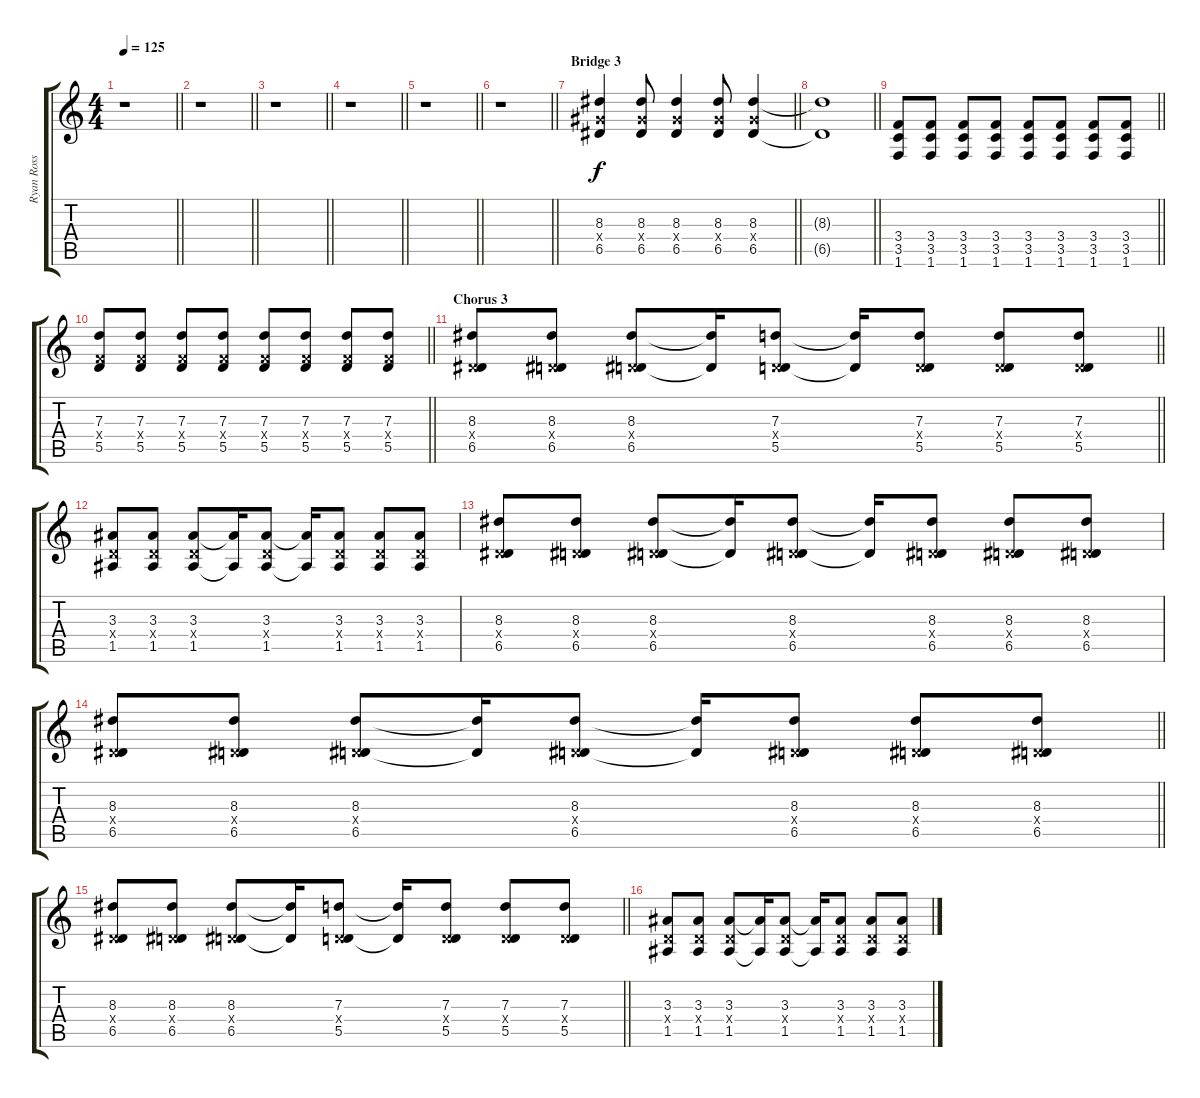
\track ("Ryan Ross (Lead Guitar and Piano)" "Ryan Ross ") {instrument overdrivenguitar}
\staff {score tabs}
\tuning (E4 B3 G3 D3 A2 E2) {hide}
\ts (4 4)
\tempo 125
\clef g2
\barLineRight lightlight
\ks c
r.1{dy f} |
\barLineRight lightlight
r.1 |
\barLineRight lightlight
r.1 |
\barLineRight lightlight
r.1 |
\barLineRight lightlight
r.1 |
\barLineRight lightlight
r.1 |
\section ("" "Bridge 3")
\barLineRight lightlight
(8.3 6.4{x} 6.5).4 (8.3 6.4{x} 6.5).8 (8.3 6.4{x} 6.5).4 (8.3 6.4{x} 6.5).8 (8.3 6.4{x} 6.5).4 |
\barLineRight lightlight
(8.3{t} 6.5{t}).1 |
\barLineRight lightlight
(3.4 3.5 1.6).8 (3.4 3.5 1.6).8 (3.4 3.5 1.6).8 (3.4 3.5 1.6).8 (3.4 3.5 1.6).8 (3.4 3.5 1.6).8 (3.4 3.5 1.6).8 (3.4 3.5 1.6).8 |
\barLineRight lightlight
(7.3 3.4{x} 5.5).8 (7.3 3.4{x} 5.5).8 (7.3 3.4{x} 5.5).8 (7.3 3.4{x} 5.5).8 (7.3 3.4{x} 5.5).8 (7.3 3.4{x} 5.5).8 (7.3 3.4{x} 5.5).8 (7.3 3.4{x} 5.5).8 |
\section ("" "Chorus 3")
\barLineRight lightlight
(8.3 0.4{x} 6.5).8 (8.3 0.4{x} 6.5).8 (8.3 0.4{x} 6.5).8 (8.3{t} 6.5{t}).16 (7.3 0.4{x} 5.5).8 (7.3{t} 5.5{t}).16 (7.3 0.4{x} 5.5).8 (7.3 0.4{x} 5.5).8 (7.3 0.4{x} 5.5).8 |
(3.3 0.4{x} 1.5).8 (3.3 0.4{x} 1.5).8 (3.3 0.4{x} 1.5).8 (3.3{t} 1.5{t}).16 (3.3 0.4{x} 1.5).8 (3.3{t} 1.5{t}).16 (3.3 0.4{x} 1.5).8 (3.3 0.4{x} 1.5).8 (3.3 0.4{x} 1.5).8 |
(8.3 0.4{x} 6.5).8 (8.3 0.4{x} 6.5).8 (8.3 0.4{x} 6.5).8 (8.3{t} 6.5{t}).16 (8.3 0.4{x} 6.5).8 (8.3{t} 6.5{t}).16 (8.3 0.4{x} 6.5).8 (8.3 0.4{x} 6.5).8 (8.3 0.4{x} 6.5).8 |
\barLineRight lightlight
(8.3 0.4{x} 6.5).8 (8.3 0.4{x} 6.5).8 (8.3 0.4{x} 6.5).8 (8.3{t} 6.5{t}).16 (8.3 0.4{x} 6.5).8 (8.3{t} 6.5{t}).16 (8.3 0.4{x} 6.5).8 (8.3 0.4{x} 6.5).8 (8.3 0.4{x} 6.5).8 |
\barLineRight lightlight
(8.3 0.4{x} 6.5).8 (8.3 0.4{x} 6.5).8 (8.3 0.4{x} 6.5).8 (8.3{t} 6.5{t}).16 (7.3 0.4{x} 5.5).8 (7.3{t} 5.5{t}).16 (7.3 0.4{x} 5.5).8 (7.3 0.4{x} 5.5).8 (7.3 0.4{x} 5.5).8 |
(3.3 0.4{x} 1.5).8 (3.3 0.4{x} 1.5).8 (3.3 0.4{x} 1.5).8 (3.3{t} 1.5{t}).16 (3.3 0.4{x} 1.5).8 (3.3{t} 1.5{t}).16 (3.3 0.4{x} 1.5).8 (3.3 0.4{x} 1.5).8 (3.3 0.4{x} 1.5).8
